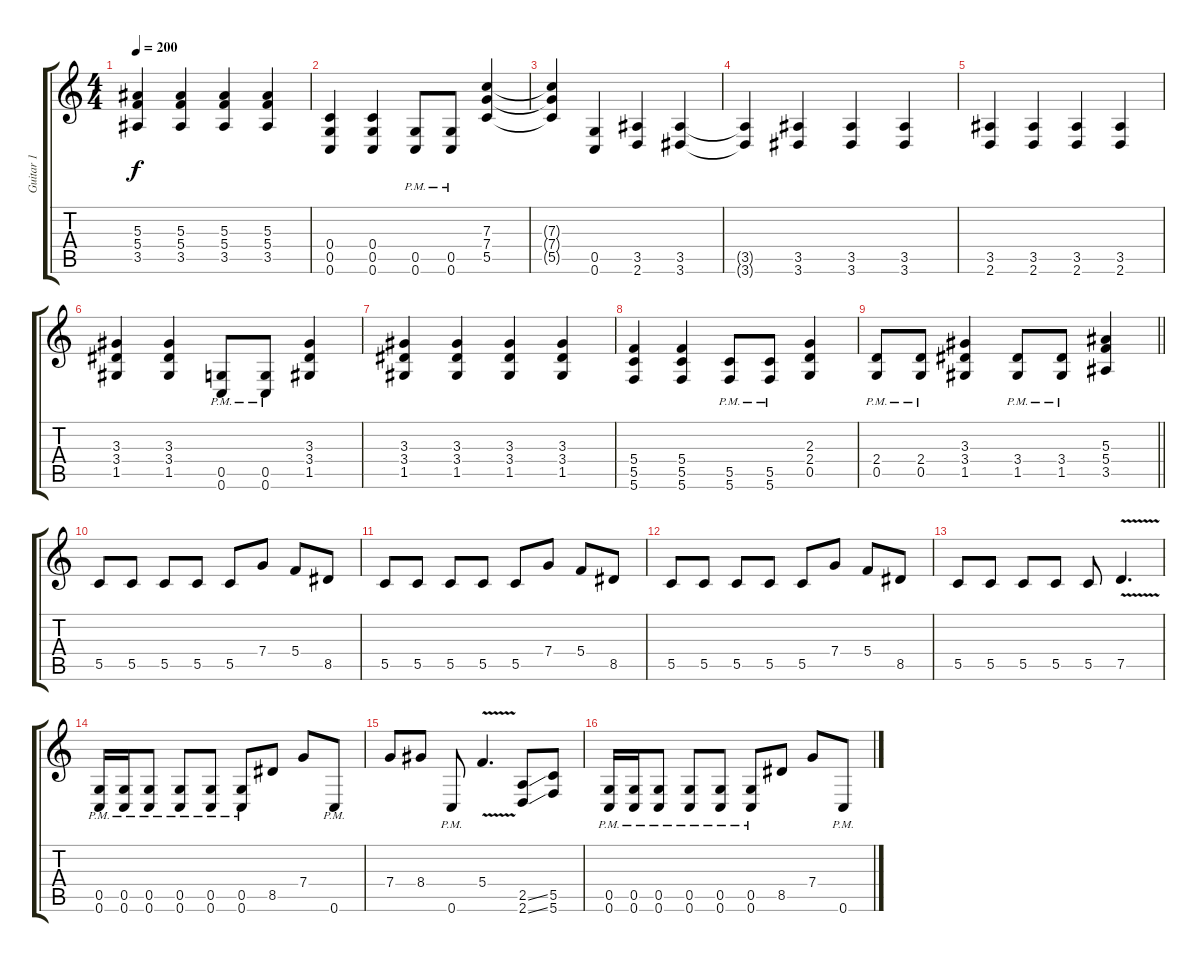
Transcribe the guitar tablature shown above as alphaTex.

\track ("Guitar 1" "Guitar 1") {instrument distortionguitar}
\staff {score tabs}
\tuning (D4 A3 F3 C3 G2 C2) {hide}
\ts (4 4)
\tempo 200
\clef g2
\ks c
(5.3{t} 5.4{t} 3.5{t}).4{dy f} (5.3 5.4 3.5).4 (5.3 5.4 3.5).4 (5.3 5.4 3.5).4 |
(0.4 0.5 0.6).4 (0.4 0.5 0.6).4 (0.5{pm} 0.6{pm}).8 (0.5{pm} 0.6).8 (7.3 7.4 5.5).4 |
(7.3{t} 7.4{t} 5.5{t}).4 (0.5 0.6).4 (3.5 2.6).4 (3.5 3.6).4 |
(3.5{t} 3.6{t}).4 (3.5 3.6).4 (3.5 3.6).4 (3.5 3.6).4 |
(3.5 2.6).4 (3.5 2.6).4 (3.5 2.6).4 (3.5 2.6).4 |
(3.3 3.4 1.5).4 (3.3 3.4 1.5).4 (0.5{pm} 0.6{pm}).8 (0.5{pm} 0.6{pm}).8 (3.3 3.4 1.5).4 |
(3.3 3.4 1.5).4 (3.3 3.4 1.5).4 (3.3 3.4 1.5).4 (3.3 3.4 1.5).4 |
(5.4 5.5 5.6).4 (5.4 5.5 5.6).4 (5.5{pm} 5.6{pm}).8 (5.5{pm} 5.6{pm}).8 (2.3 2.4 0.5).4 |
\barLineRight lightlight
(2.4{pm} 0.5{pm}).8 (2.4{pm} 0.5{pm}).8 (3.3 3.4 1.5).4 (3.4{pm} 1.5{pm}).8 (3.4{pm} 1.5{pm}).8 (5.3 5.4 3.5).4 |
5.5.8{balance 0} 5.5.8 5.5.8 5.5.8 5.5.8 7.4.8 5.4.8 8.5.8 |
5.5.8 5.5.8 5.5.8 5.5.8 5.5.8 7.4.8 5.4.8 8.5.8 |
5.5.8 5.5.8 5.5.8 5.5.8 5.5.8 7.4.8 5.4.8 8.5.8 |
5.5.8 5.5.8 5.5.8 5.5.8 5.5.8 7.5{v}.4{d} |
(0.5{pm} 0.6{pm}).16 (0.5{pm} 0.6{pm}).16 (0.5{pm} 0.6{pm}).8 (0.5{pm} 0.6{pm}).8 (0.5{pm} 0.6{pm}).8 (0.5{pm} 0.6{pm}).8 8.5.8 7.4.8 0.6{pm}.8 |
7.4.8 8.4.8 0.6{pm}.8 5.4{v}.4{d} (2.5{ss} 2.6{ss}).8 (5.5 5.6).8 |
(0.5{pm} 0.6{pm}).16 (0.5{pm} 0.6{pm}).16 (0.5{pm} 0.6{pm}).8 (0.5{pm} 0.6{pm}).8 (0.5{pm} 0.6{pm}).8 (0.5{pm} 0.6{pm}).8 8.5.8 7.4.8 0.6{pm}.8
